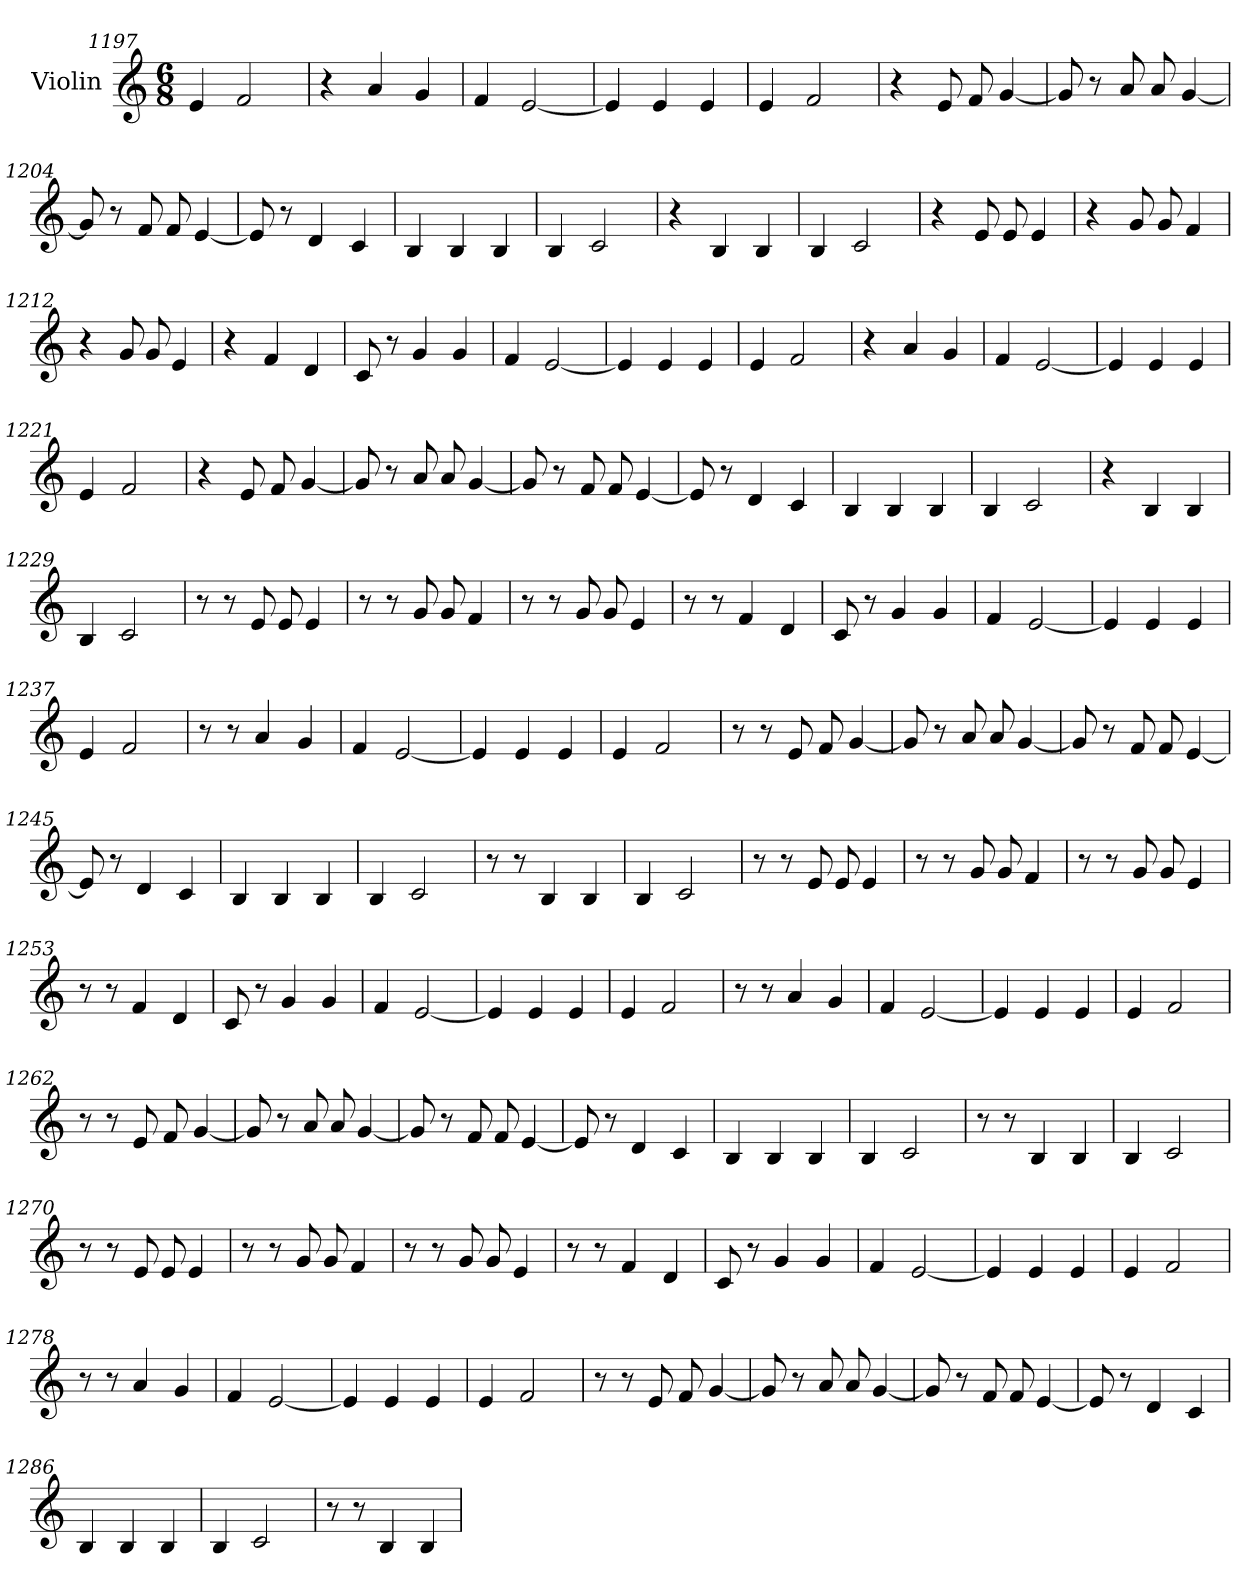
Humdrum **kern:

**kern
*part1
*staff1
*I"Violin
*clefG2
*k[]
*M6/8
=1197
4e/
2f/
=1198
4r
4a/
4g/
=1199
4f/
[2e/
!!LO:LB:g=z
=1200
4e/]
4e/
4e/
=1201
4e/
2f/
=1202
4r
8e/
8f/
[4g/
=1203
8g/]
8r
8a/
8a/
[4g/
=1204
8g/]
8r
8f/
8f/
[4e/
=1205
8e/]
8r
4d/
4c/
=1206
4B/
4B/
4B/
!!LO:PB:g=z
=1207
4B/
2c/
=1208
4r
4B/
4B/
=1209
4B/
2c/
=1210
4r
8e/
8e/
4e/
=1211
4r
8g/
8g/
4f/
=1212
4r
8g/
8g/
4e/
=1213
4r
4f/
4d/
!!LO:LB:g=z
=1214
8c/
8r
4g/
4g/
=1215
4f/
[2e/
=1216
4e/]
4e/
4e/
=1217
4e/
2f/
=1218
4r
4a/
4g/
=1219
4f/
[2e/
=1220
4e/]
4e/
4e/
=1221
4e/
2f/
!!LO:LB:g=z
=1222
4r
8e/
8f/
[4g/
=1223
8g/]
8r
8a/
8a/
[4g/
=1224
8g/]
8r
8f/
8f/
[4e/
=1225
8e/]
8r
4d/
4c/
=1226
4B/
4B/
4B/
=1227
4B/
2c/
=1228
4r
4B/
4B/
!!LO:LB:g=z
=1229
4B/
2c/
=1230
8r
8r
8e/
8e/
4e/
=1231
8r
8r
8g/
8g/
4f/
=1232
8r
8r
8g/
8g/
4e/
=1233
8r
8r
4f/
4d/
=1234
8c/
8r
4g/
4g/
=1235
4f/
[2e/
!!LO:LB:g=z
=1236
4e/]
4e/
4e/
=1237
4e/
2f/
=1238
8r
8r
4a/
4g/
=1239
4f/
[2e/
=1240
4e/]
4e/
4e/
=1241
4e/
2f/
=1242
8r
8r
8e/
8f/
[4g/
!!LO:LB:g=z
=1243
8g/]
8r
8a/
8a/
[4g/
=1244
8g/]
8r
8f/
8f/
[4e/
=1245
8e/]
8r
4d/
4c/
=1246
4B/
4B/
4B/
=1247
4B/
2c/
=1248
8r
8r
4B/
4B/
=1249
4B/
2c/
!!LO:LB:g=z
=1250
8r
8r
8e/
8e/
4e/
=1251
8r
8r
8g/
8g/
4f/
=1252
8r
8r
8g/
8g/
4e/
=1253
8r
8r
4f/
4d/
=1254
8c/
8r
4g/
4g/
=1255
4f/
[2e/
=1256
4e/]
4e/
4e/
!!LO:LB:g=z
=1257
4e/
2f/
=1258
8r
8r
4a/
4g/
=1259
4f/
[2e/
=1260
4e/]
4e/
4e/
=1261
4e/
2f/
=1262
8r
8r
8e/
8f/
[4g/
=1263
8g/]
8r
8a/
8a/
[4g/
!!LO:PB:g=z
=1264
8g/]
8r
8f/
8f/
[4e/
=1265
8e/]
8r
4d/
4c/
=1266
4B/
4B/
4B/
=1267
4B/
2c/
=1268
8r
8r
4B/
4B/
=1269
4B/
2c/
=1270
8r
8r
8e/
8e/
4e/
!!LO:LB:g=z
=1271
8r
8r
8g/
8g/
4f/
=1272
8r
8r
8g/
8g/
4e/
=1273
8r
8r
4f/
4d/
=1274
8c/
8r
4g/
4g/
=1275
4f/
[2e/
=1276
4e/]
4e/
4e/
=1277
4e/
2f/
!!LO:LB:g=z
=1278
8r
8r
4a/
4g/
=1279
4f/
[2e/
=1280
4e/]
4e/
4e/
=1281
4e/
2f/
=1282
8r
8r
8e/
8f/
[4g/
=1283
8g/]
8r
8a/
8a/
[4g/
=1284
8g/]
8r
8f/
8f/
[4e/
!!LO:LB:g=z
=1285
8e/]
8r
4d/
4c/
=1286
4B/
4B/
4B/
=1287
4B/
2c/
=1288
8r
8r
4B/
4B/
=
*-
